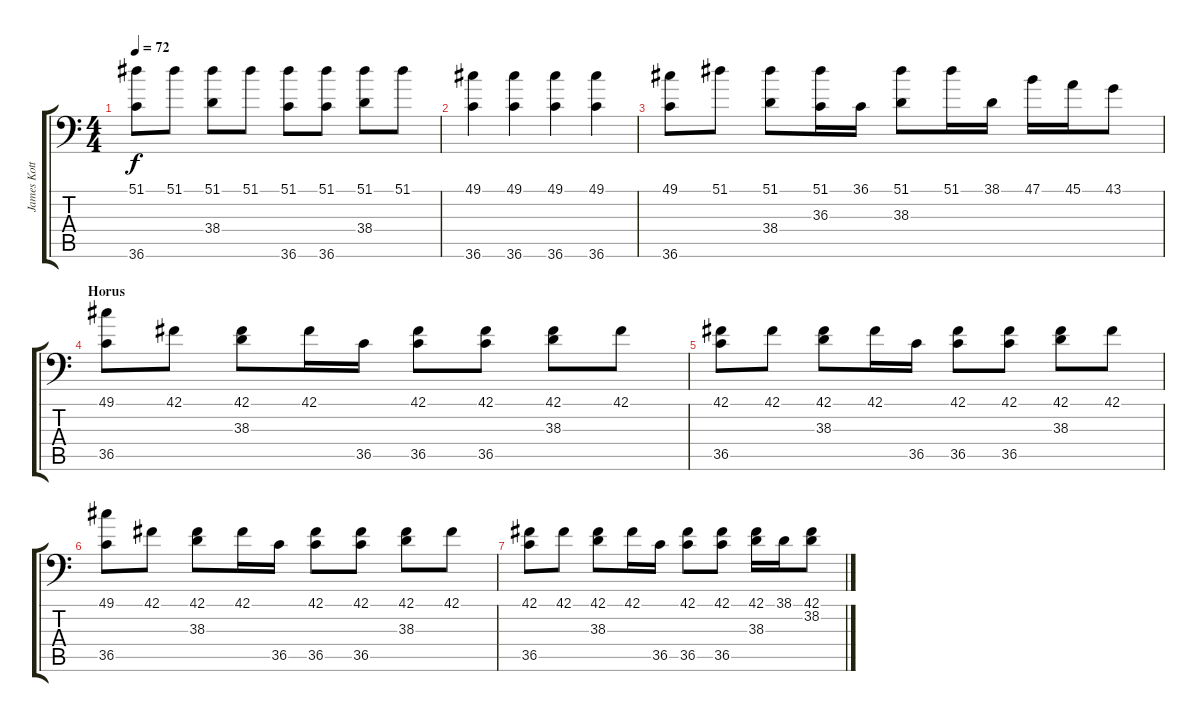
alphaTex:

\track ("James Kottak" "James Kott") {instrument acousticgrandpiano}
\staff {score tabs}
\tuning (C-1 C-1 C-1 C-1 C-1 C-1) {hide}
\ts (4 4)
\tempo 72
\clef f4
\ks c
(51.1 36.6).8{dy f} 51.1.8 (51.1 38.4).8 51.1.8 (51.1 36.6).8 (51.1 36.6).8 (51.1 38.4).8 51.1.8 |
(49.1 36.6).4 (49.1 36.6).4 (49.1 36.6).4 (49.1 36.6).4 |
(49.1 36.6).8 51.1.8 (51.1 38.4).8 (51.1 36.3).16 36.1.16 (51.1 38.3).8 51.1.16 38.1.16 47.1.16 45.1.16 43.1.8 |
\section ("" "Horus")
(49.1 36.5).8 42.1.8 (42.1 38.3).8 42.1.16 36.5.16 (42.1 36.5).8 (42.1 36.5).8 (42.1 38.3).8 42.1.8 |
(42.1 36.5).8 42.1.8 (42.1 38.3).8 42.1.16 36.5.16 (42.1 36.5).8 (42.1 36.5).8 (42.1 38.3).8 42.1.8 |
(49.1 36.5).8 42.1.8 (42.1 38.3).8 42.1.16 36.5.16 (42.1 36.5).8 (42.1 36.5).8 (42.1 38.3).8 42.1.8 |
(42.1 36.5).8 42.1.8 (42.1 38.3).8 42.1.16 36.5.16 (42.1 36.5).8 (42.1 36.5).8 (42.1 38.3).16 38.1.16 (42.1 38.2).8
